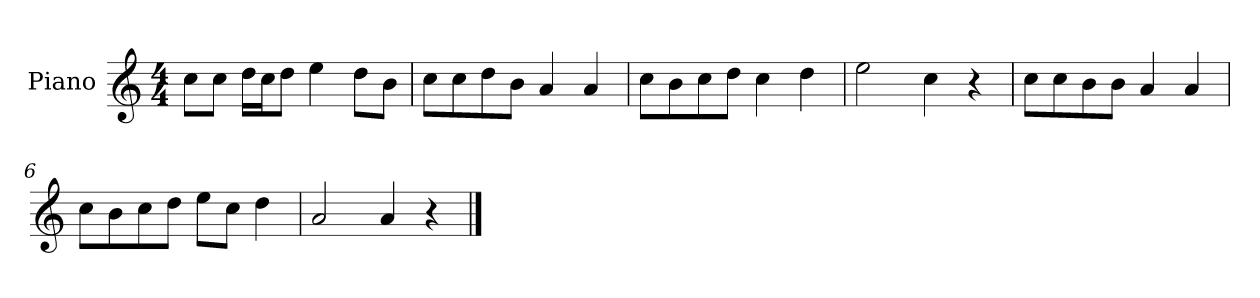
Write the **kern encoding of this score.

**kern
*part1
*staff1
*I"Piano
*I'P-no
*clefG2
*k[]
*M4/4
*MM90
=1
8cc\L
8cc\J
16dd\LL
16cc\J
8dd\J
4ee\
8dd\L
8b\J
=2
8cc\L
8cc\
8dd\
8b\J
4a/
4a/
=3
8cc\L
8b\
8cc\
8dd\J
4cc\
4dd\
=4
2ee\
4cc\
4r
=5
8cc\L
8cc\
8b\
8b\J
4a/
4a/
=6
8cc\L
8b\
8cc\
8dd\J
8ee\L
8cc\J
4dd\
!!LO:LB:g=z
=7
2a/
4a/
4r
==
*-
